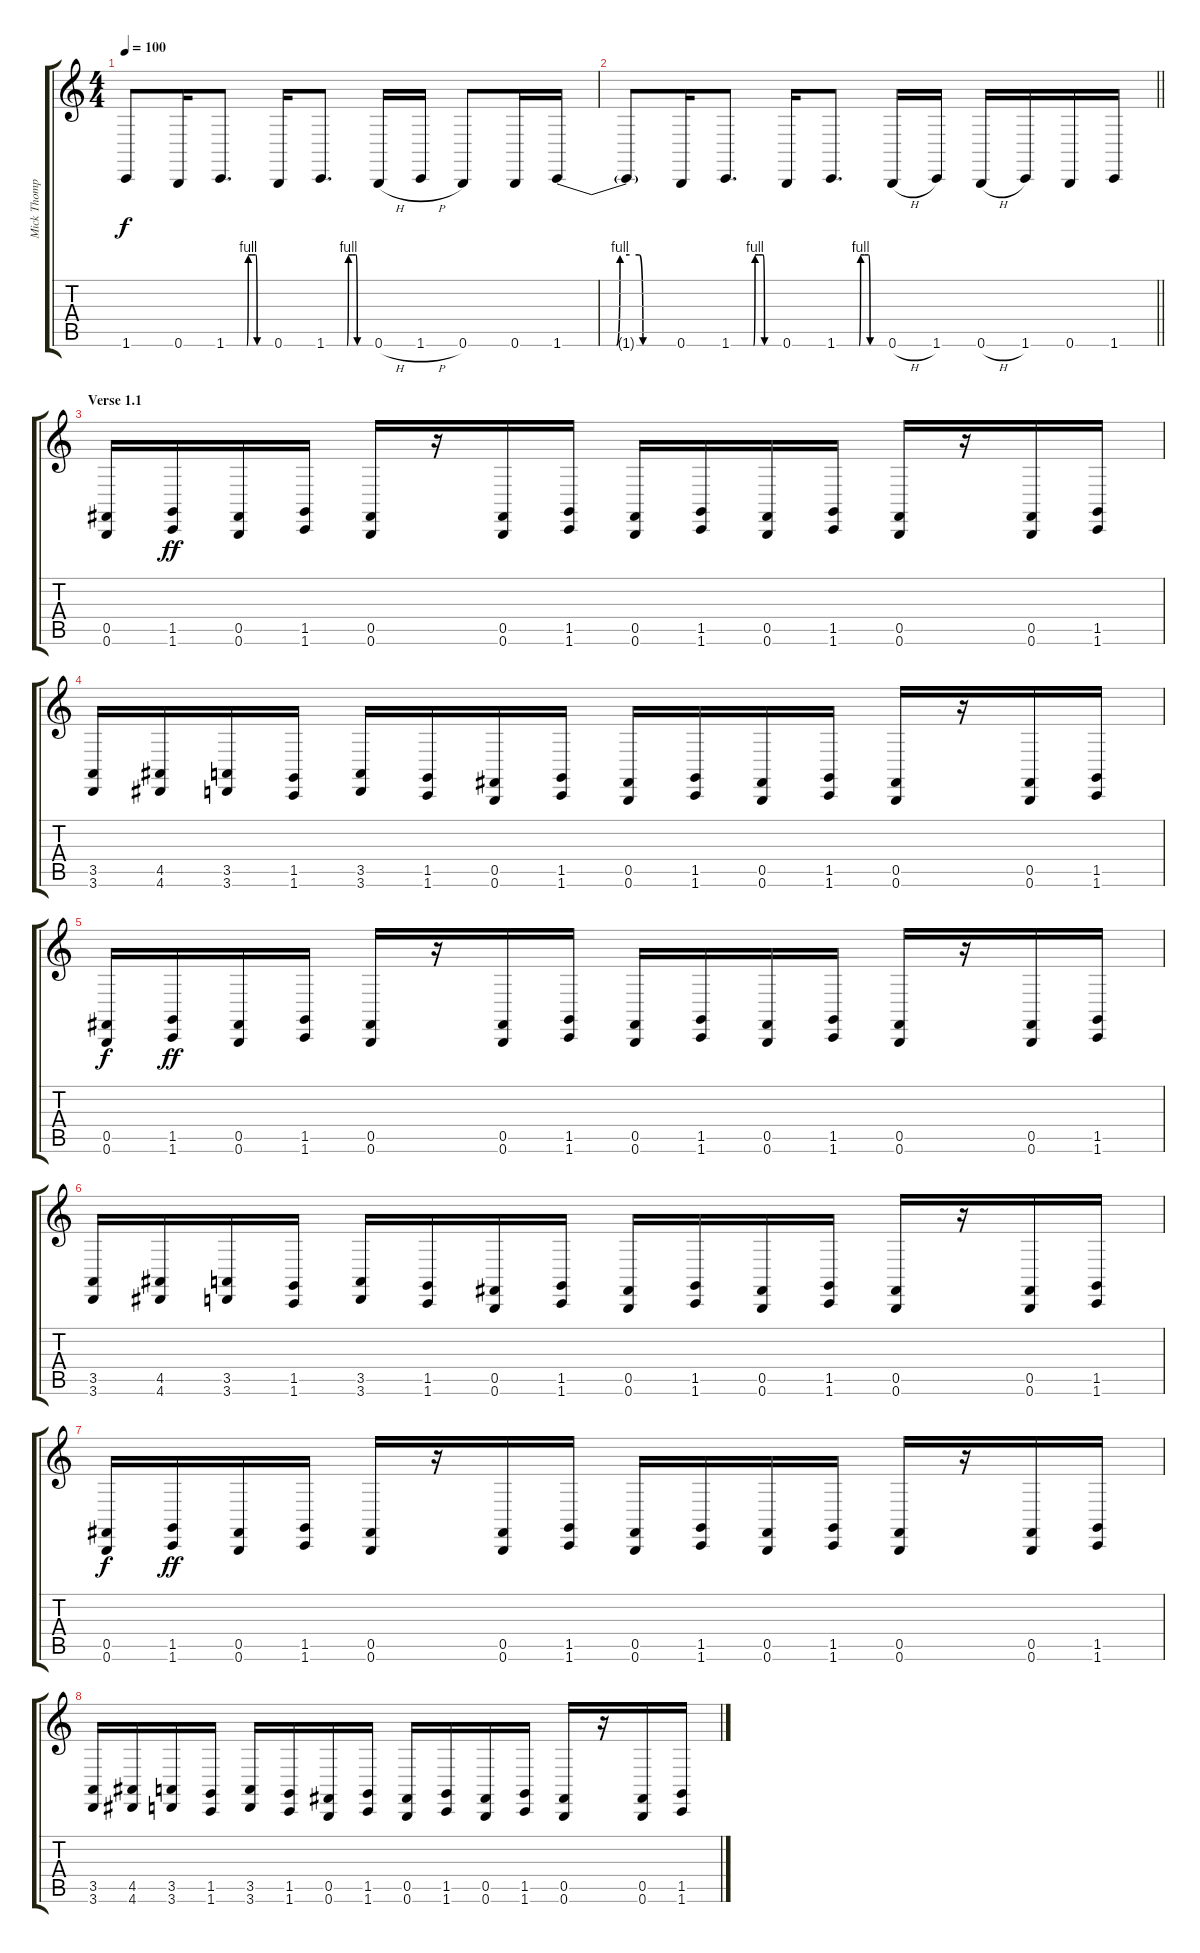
\track ("Mick Thompson" "Mick Thomp") {instrument lead1square}
\staff {score tabs}
\tuning (Db4 Ab3 E3 B2 Gb2 B1) {hide}
\ts (4 4)
\tempo 100
\clef g2
\ks c
1.6{t}.8{dy f} 0.6.16 1.6{be (custom 0 0 28 0 30 4 35 4 40 4 42 0 60 0)}.8{d} 0.6.16 1.6{be (custom 0 0 28 0 30 4 35 4 40 4 42 0 60 0)}.8{d} 0.6{h}.16 1.6{h}.16 0.6.8 0.6.16 1.6{be (custom 0 0 28 0 30 4 35 4 40 4 42 0 60 0)}.16 |
\barLineRight lightlight
1.6{t}.8 0.6.16 1.6{be (custom 0 0 28 0 30 4 35 4 40 4 42 0 60 0)}.8{d} 0.6.16 1.6{be (custom 0 0 28 0 30 4 35 4 40 4 42 0 60 0)}.8{d} 0.6{h}.16 1.6.16 0.6{h}.16 1.6.16 0.6.16 1.6.16 |
\section ("" "Verse 1.1")
(0.5 0.6).16 (1.5 1.6).16{dy ff} (0.5 0.6).16 (1.5 1.6).16 (0.5 0.6).16 r.16 (0.5 0.6).16 (1.5 1.6).16 (0.5 0.6).16 (1.5 1.6).16 (0.5 0.6).16 (1.5 1.6).16 (0.5 0.6).16 r.16 (0.5 0.6).16 (1.5 1.6).16 |
(3.5 3.6).16 (4.5 4.6).16 (3.5 3.6).16 (1.5 1.6).16 (3.5 3.6).16 (1.5 1.6).16 (0.5 0.6).16 (1.5 1.6).16 (0.5 0.6).16 (1.5 1.6).16 (0.5 0.6).16 (1.5 1.6).16 (0.5 0.6).16 r.16 (0.5 0.6).16 (1.5 1.6).16 |
(0.5 0.6).16{dy f} (1.5 1.6).16{dy ff} (0.5 0.6).16 (1.5 1.6).16 (0.5 0.6).16 r.16 (0.5 0.6).16 (1.5 1.6).16 (0.5 0.6).16 (1.5 1.6).16 (0.5 0.6).16 (1.5 1.6).16 (0.5 0.6).16 r.16 (0.5 0.6).16 (1.5 1.6).16 |
(3.5 3.6).16 (4.5 4.6).16 (3.5 3.6).16 (1.5 1.6).16 (3.5 3.6).16 (1.5 1.6).16 (0.5 0.6).16 (1.5 1.6).16 (0.5 0.6).16 (1.5 1.6).16 (0.5 0.6).16 (1.5 1.6).16 (0.5 0.6).16 r.16 (0.5 0.6).16 (1.5 1.6).16 |
(0.5 0.6).16{dy f} (1.5 1.6).16{dy ff} (0.5 0.6).16 (1.5 1.6).16 (0.5 0.6).16 r.16 (0.5 0.6).16 (1.5 1.6).16 (0.5 0.6).16 (1.5 1.6).16 (0.5 0.6).16 (1.5 1.6).16 (0.5 0.6).16 r.16 (0.5 0.6).16 (1.5 1.6).16 |
(3.5 3.6).16 (4.5 4.6).16 (3.5 3.6).16 (1.5 1.6).16 (3.5 3.6).16 (1.5 1.6).16 (0.5 0.6).16 (1.5 1.6).16 (0.5 0.6).16 (1.5 1.6).16 (0.5 0.6).16 (1.5 1.6).16 (0.5 0.6).16 r.16 (0.5 0.6).16 (1.5 1.6).16
